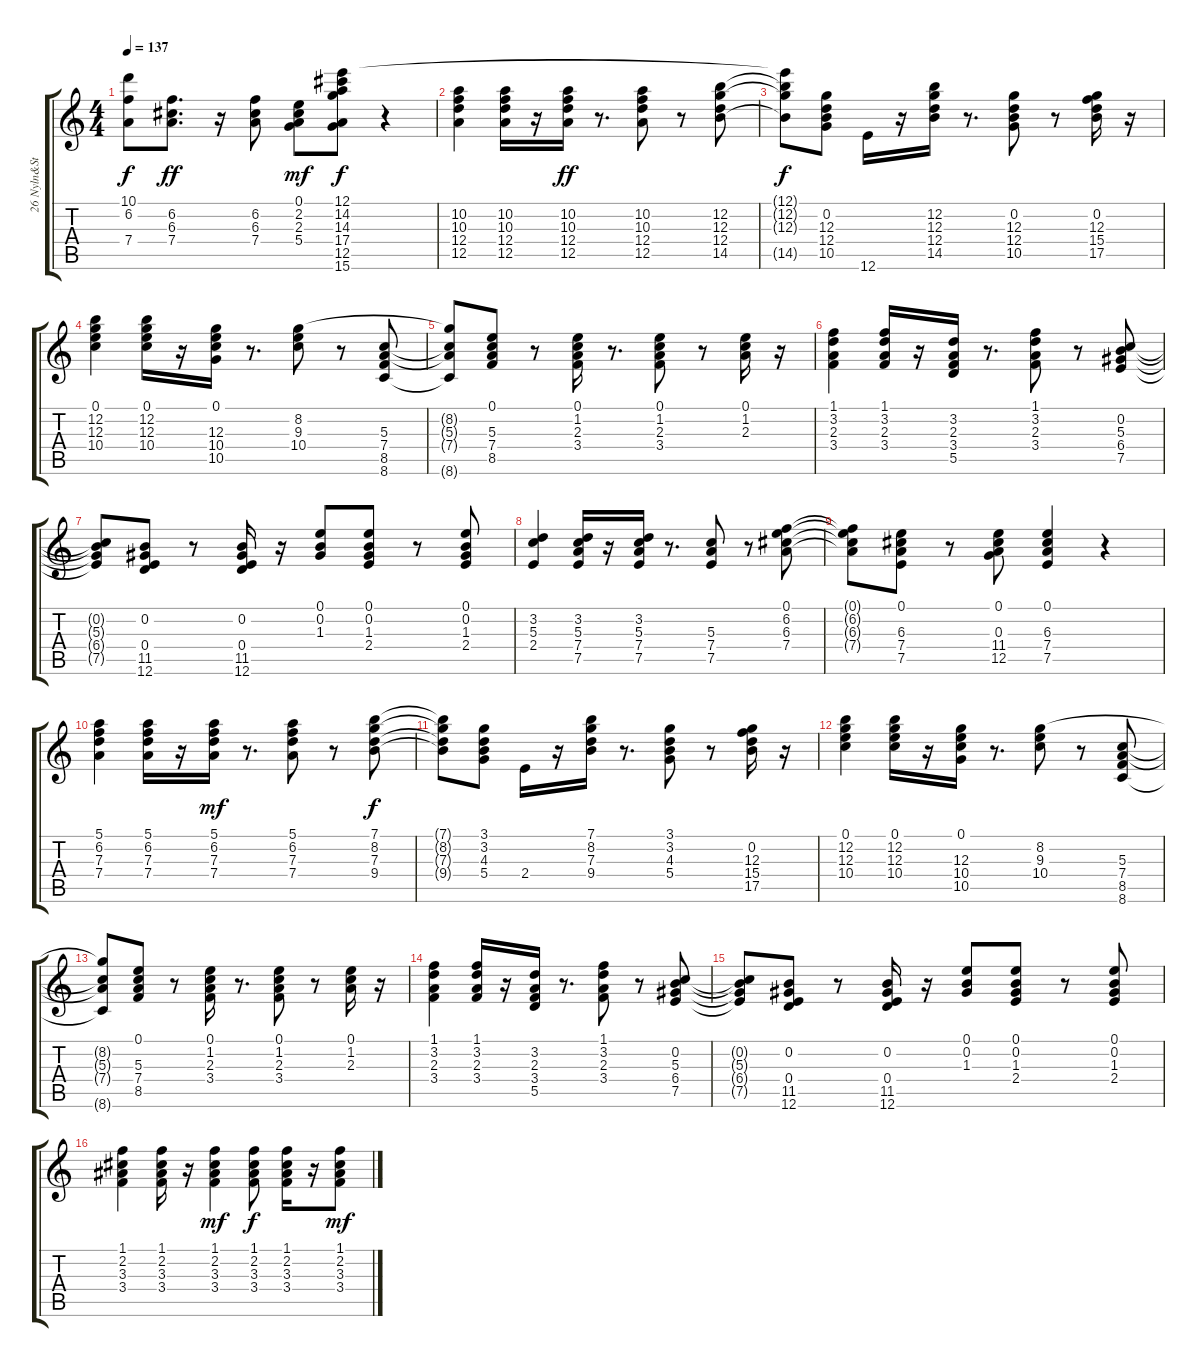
\track ("26 Nyln&Stl" "26 Nyln&St") {instrument acousticguitarsteel}
\staff {score tabs}
\tuning (E4 B3 G3 D3 A2 E2) {hide}
\ts (4 4)
\tempo 137
\clef g2
\ks c
(10.1{t} 6.2{t} 7.4{t}).8{dy f} (6.2 6.3 7.4).8{d dy ff} r.16 (6.2 6.3 7.4).8 (0.1 2.2 2.3 5.4).8{dy mf} (12.1 14.2 14.3 17.4 12.5 15.6).8{dy f} r.4 |
(10.2 10.3 12.4 12.5).4 (10.2 10.3 12.4 12.5).16 r.16 (10.2 10.3 12.4 12.5).16{dy ff} r.8{d} (10.2 10.3 12.4 12.5).8 r.8 (12.2 12.3 12.4 14.5).8 |
(12.1{t} 12.2{t} 12.3{t} 14.5{t}).8{dy f} (0.2 12.3 12.4 10.5).8 12.6.16 r.16 (12.2 12.3 12.4 14.5).16 r.8{d} (0.2 12.3 12.4 10.5).8 r.8 (0.2 12.3 15.4 17.5).16 r.16 |
(0.1 12.2 12.3 10.4).4 (0.1 12.2 12.3 10.4).16 r.16 (0.1 12.3 10.4 10.5).16 r.8{d} (8.2 9.3 10.4).8 r.8 (5.3 7.4 8.5 8.6).8 |
(8.2{t} 5.3{t} 7.4{t} 8.6{t}).8 (0.1 5.3 7.4 8.5).8 r.8 (0.1 1.2 2.3 3.4).16 r.8{d} (0.1 1.2 2.3 3.4).8 r.8 (0.1 1.2 2.3).16 r.16 |
(1.1 3.2 2.3 3.4).4 (1.1 3.2 2.3 3.4).16 r.16 (3.2 2.3 3.4 5.5).16 r.8{d} (1.1 3.2 2.3 3.4).8 r.8 (0.2 5.3 6.4 7.5).8 |
(0.2{t} 5.3{t} 6.4{t} 7.5{t}).8 (0.2 0.4 11.5 12.6).8 r.8 (0.2 0.4 11.5 12.6).16 r.16 (0.1 0.2 1.3).8 (0.1 0.2 1.3 2.4).8 r.8 (0.1 0.2 1.3 2.4).8 |
(3.2 5.3 2.4).4 (3.2 5.3 7.4 7.5).16 r.16 (3.2 5.3 7.4 7.5).16 r.8{d} (5.3 7.4 7.5).8 r.8 (0.1 6.2 6.3 7.4).8 |
(0.1{t} 6.2{t} 6.3{t} 7.4{t}).8 (0.1 6.3 7.4 7.5).8 r.8 (0.1 0.3 11.4 12.5).8 (0.1 6.3 7.4 7.5).4 r.4 |
(5.1 6.2 7.3 7.4).4 (5.1 6.2 7.3 7.4).16 r.16 (5.1 6.2 7.3 7.4).16{dy mf} r.8{d} (5.1 6.2 7.3 7.4).8 r.8 (7.1 8.2 7.3 9.4).8{dy f} |
(7.1{t} 8.2{t} 7.3{t} 9.4{t}).8 (3.1 3.2 4.3 5.4).8 2.4.16 r.16 (7.1 8.2 7.3 9.4).16 r.8{d} (3.1 3.2 4.3 5.4).8 r.8 (0.2 12.3 15.4 17.5).16 r.16 |
(0.1 12.2 12.3 10.4).4 (0.1 12.2 12.3 10.4).16 r.16 (0.1 12.3 10.4 10.5).16 r.8{d} (8.2 9.3 10.4).8 r.8 (5.3 7.4 8.5 8.6).8 |
(8.2{t} 5.3{t} 7.4{t} 8.6{t}).8 (0.1 5.3 7.4 8.5).8 r.8 (0.1 1.2 2.3 3.4).16 r.8{d} (0.1 1.2 2.3 3.4).8 r.8 (0.1 1.2 2.3).16 r.16 |
(1.1 3.2 2.3 3.4).4 (1.1 3.2 2.3 3.4).16 r.16 (3.2 2.3 3.4 5.5).16 r.8{d} (1.1 3.2 2.3 3.4).8 r.8 (0.2 5.3 6.4 7.5).8 |
(0.2{t} 5.3{t} 6.4{t} 7.5{t}).8 (0.2 0.4 11.5 12.6).8 r.8 (0.2 0.4 11.5 12.6).16 r.16 (0.1 0.2 1.3).8 (0.1 0.2 1.3 2.4).8 r.8 (0.1 0.2 1.3 2.4).8 |
(1.1 2.2 3.3 3.4).4 (1.1 2.2 3.3 3.4).16 r.16 (1.1 2.2 3.3 3.4).4{dy mf} (1.1 2.2 3.3 3.4).8{dy f} (1.1 2.2 3.3 3.4).16 r.16 (1.1 2.2 3.3 3.4).8{dy mf}
